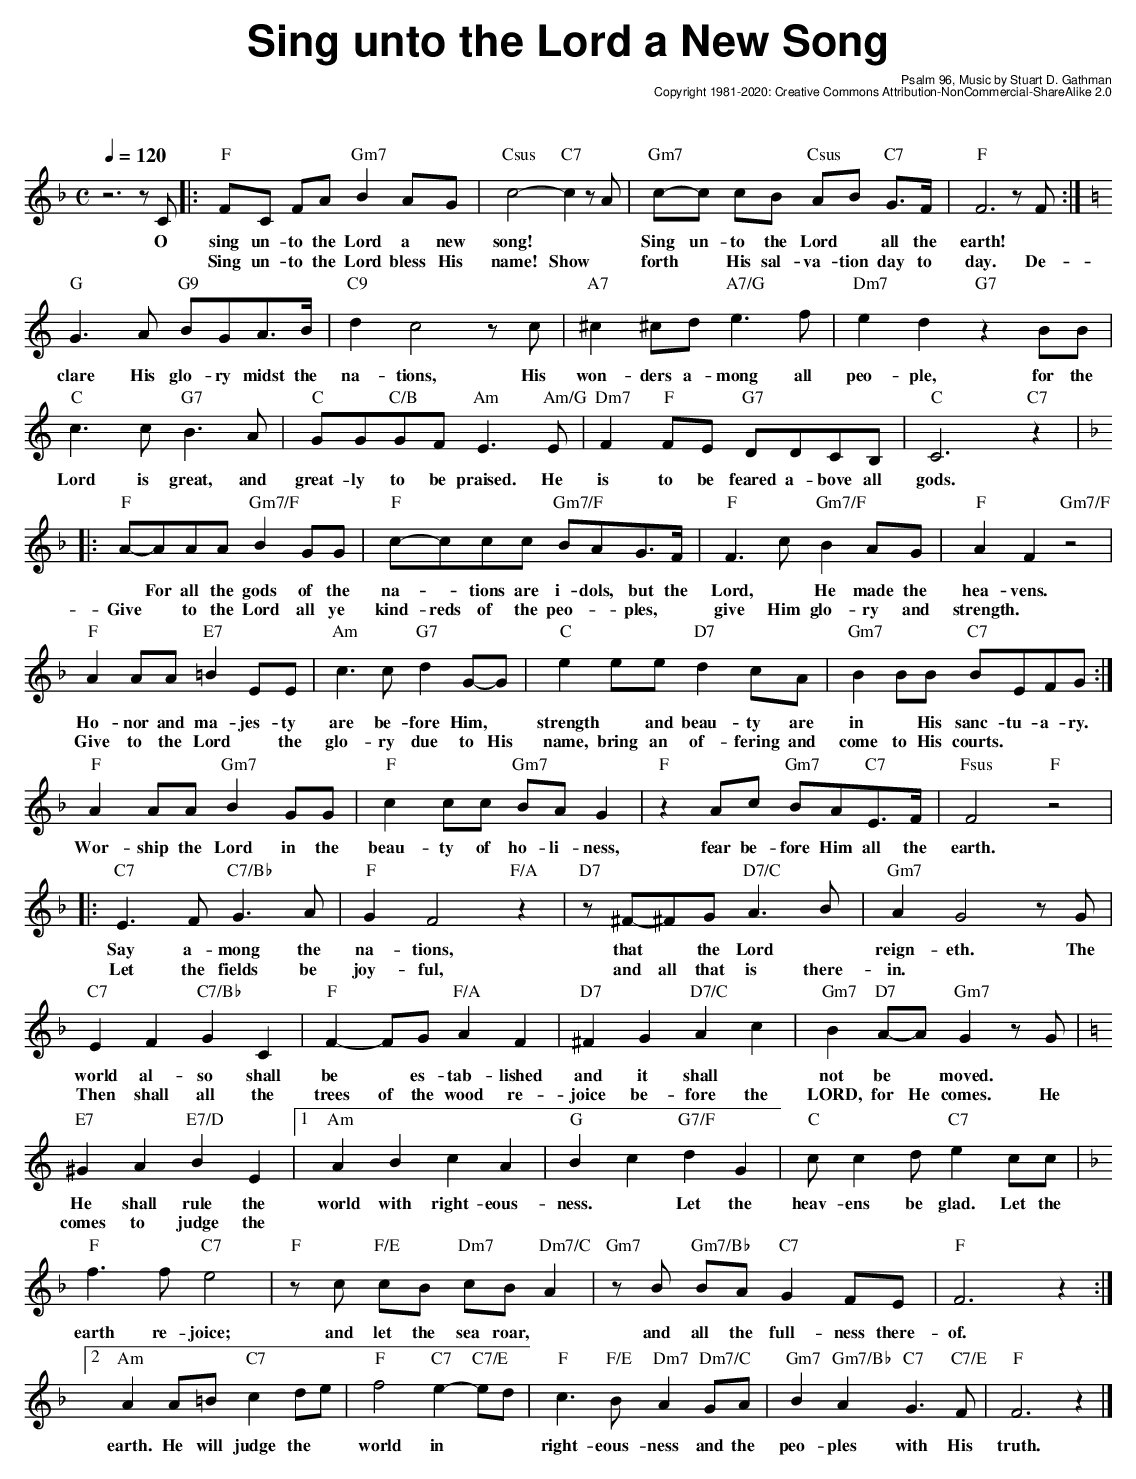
X:1
T: Sing unto the Lord a New Song
C: Psalm 96, Music by Stuart D. Gathman
C: Copyright 1981-2020: Creative Commons Attribution-NonCommercial-ShareAlike 2.0
M: C
L: 1/8
Q: 1/4=120
K: F
z6 zC|:"F"FC FA "Gm7"B2 AG|"Csus"c4-"C7"c2 zA|"Gm7"c-c cB "Csus"AB "C7"G>F|"F"F6 zF:|
w: O|sing un-to the Lord a new|song!| Sing un-to the Lord* all the|earth! *|
w:*|Sing un-to the Lord bless His|name! Show|forth* His sal-va-tion day to|day. De-|
K:C
"G"G3A "G9"BGA>B|"C9"d2 c4 zc|"A7"^c2 ^cd "A7/G"e3f|"Dm7"e2 d2 "G7"z2 BB|
w:clare His glo-ry midst the|na-tions, His|won-ders a-mong all|peo-ple, for the|
"C"c3c "G7"B3A |"C"GG"C/B"GF "Am"E3"Am/G"E|"Dm7"F2"F"FE "G7"DDCB,|"C"C6"C7"z2|
w:Lord is great, and|great-ly to be praised. He|is to be feared a-bove all|gods.|
K:F
|:"F"A-AAA "Gm7/F"B2GG|"F"c-ccc "Gm7/F"BAG>F|"F"F3 c "Gm7/F"B2AG|"F"A2F2"Gm7/F"z4|
w:* For all the gods of the|na-*tions are i-dols, but the|Lord,* He made the|hea-vens.|
w:Give* to the Lord all ye|kind-reds of the peo-*ples,*|give Him glo-ry and|strength.*|
"F"A2AA "E7"=B2EE|"Am"c3c "G7"d2G-G|"C"e2ee "D7"d2cA|"Gm7"B2BB "C7"BEFG:|
w:Ho-nor and ma-jes-ty|are be-fore Him,*|strength* and beau-ty are|in* His sanc-tu-a-ry.|
w:Give to the Lord* the|glo-ry due to His|name, bring an of-fering and|come to His courts.***|
"F"A2AA "Gm7"B2GG|"F"c2cc "Gm7"BAG2|"F"z2Ac "Gm7"BA"C7"E>F|"Fsus"F4"F"z4|
w: Wor-ship the Lord in the|beau-ty of ho-li-ness,|fear be-fore Him all the|earth.|
|:"C7"E3F "C7/Bb"G3A|"F"G2F4 "F/A"z2|"D7"z^F-^FG"D7/C"A3B|"Gm7"A2G4 zG|
w:Say a-mong the|na-tions,|that* the Lord*|reign-eth. The|
w:Let the fields be|joy-ful,|and all that is there-|in.* *|
"C7"E2F2"C7/Bb"G2C2|"F"F2-FG"F/A"A2F2|"D7"^F2G2 "D7/C"A2c2|"Gm7"B2"D7"A-A"Gm7"G2 zG|
w:world al-so shall|be* es-tab-lished|and it shall*|not be* moved. *|
w:Then shall all the|trees of the wood re-|joice be-fore the|LORD, for He comes. He|
K:C
"E7"^G2A2"E7/D"B2E2|[1"Am"A2B2 c2A2|"G"B2c2 "G7/F"d2G2|"C"cc2d "C7"e2cc|
w:He shall rule the|world with right-eous-|ness.*  Let the|heav-ens be glad. Let the|
w:comes to judge the|  |  |  |
K:F
"F"f3f "C7"e4|"F"zc "F/E"cB "Dm7"cB "Dm7/C"A2|"Gm7"zB "Gm7/Bb"BA "C7"G2 FE|"F"F6 z2:|
w:earth re-joice;|and let the sea roar,|and all the full-ness there-|of.|
[2"Am"A2A=B "C7"c2de|"F"f4 "C7"e2-"C7/E"ed|"F"c3"F/E"B "Dm7"A2 "Dm7/C"GA|"Gm7"B2 "Gm7/Bb"A2 "C7"G3"C7/E"F|"F"F6z2|]
w:earth.  He will judge the|world in*|right-eous-ness and the|peo-ples with His|truth.|
